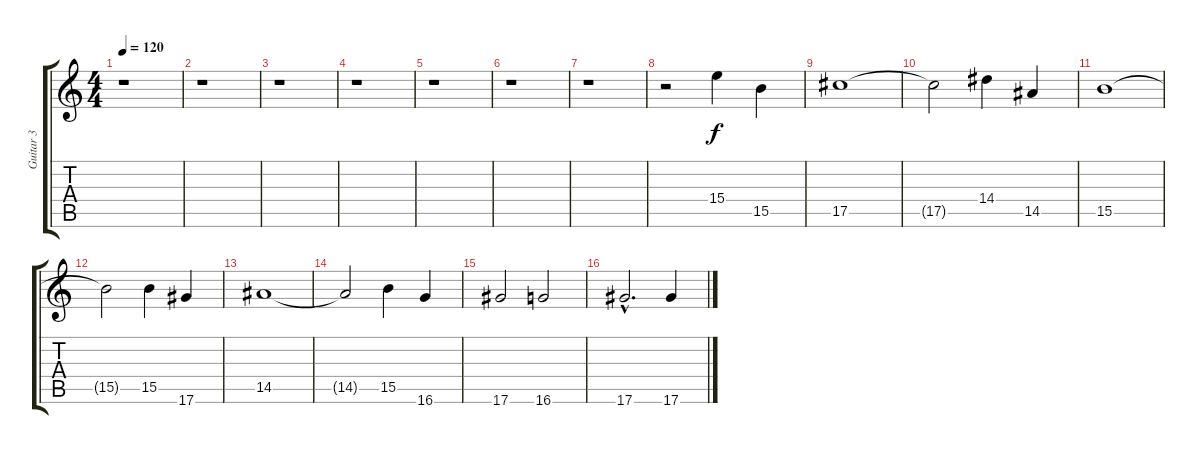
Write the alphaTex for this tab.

\track ("Guitar 3" "Guitar 3") {instrument overdrivenguitar}
\staff {score tabs}
\tuning (Eb4 Bb3 Gb3 Db3 Ab2 Eb2) {hide}
\ts (4 4)
\tempo 120
\clef g2
\ks c
r.1{dy f} |
r.1 |
r.1 |
r.1 |
r.1 |
r.1 |
r.1 |
r.2 15.4.4 15.5.4 |
17.5.1 |
17.5{t}.2 14.4.4 14.5.4 |
15.5.1 |
15.5{t}.2 15.5.4 17.6.4 |
14.5.1 |
14.5{t}.2 15.5.4 16.6.4 |
17.6.2 16.6.2 |
17.6{hac}.2{d} 17.6.4
